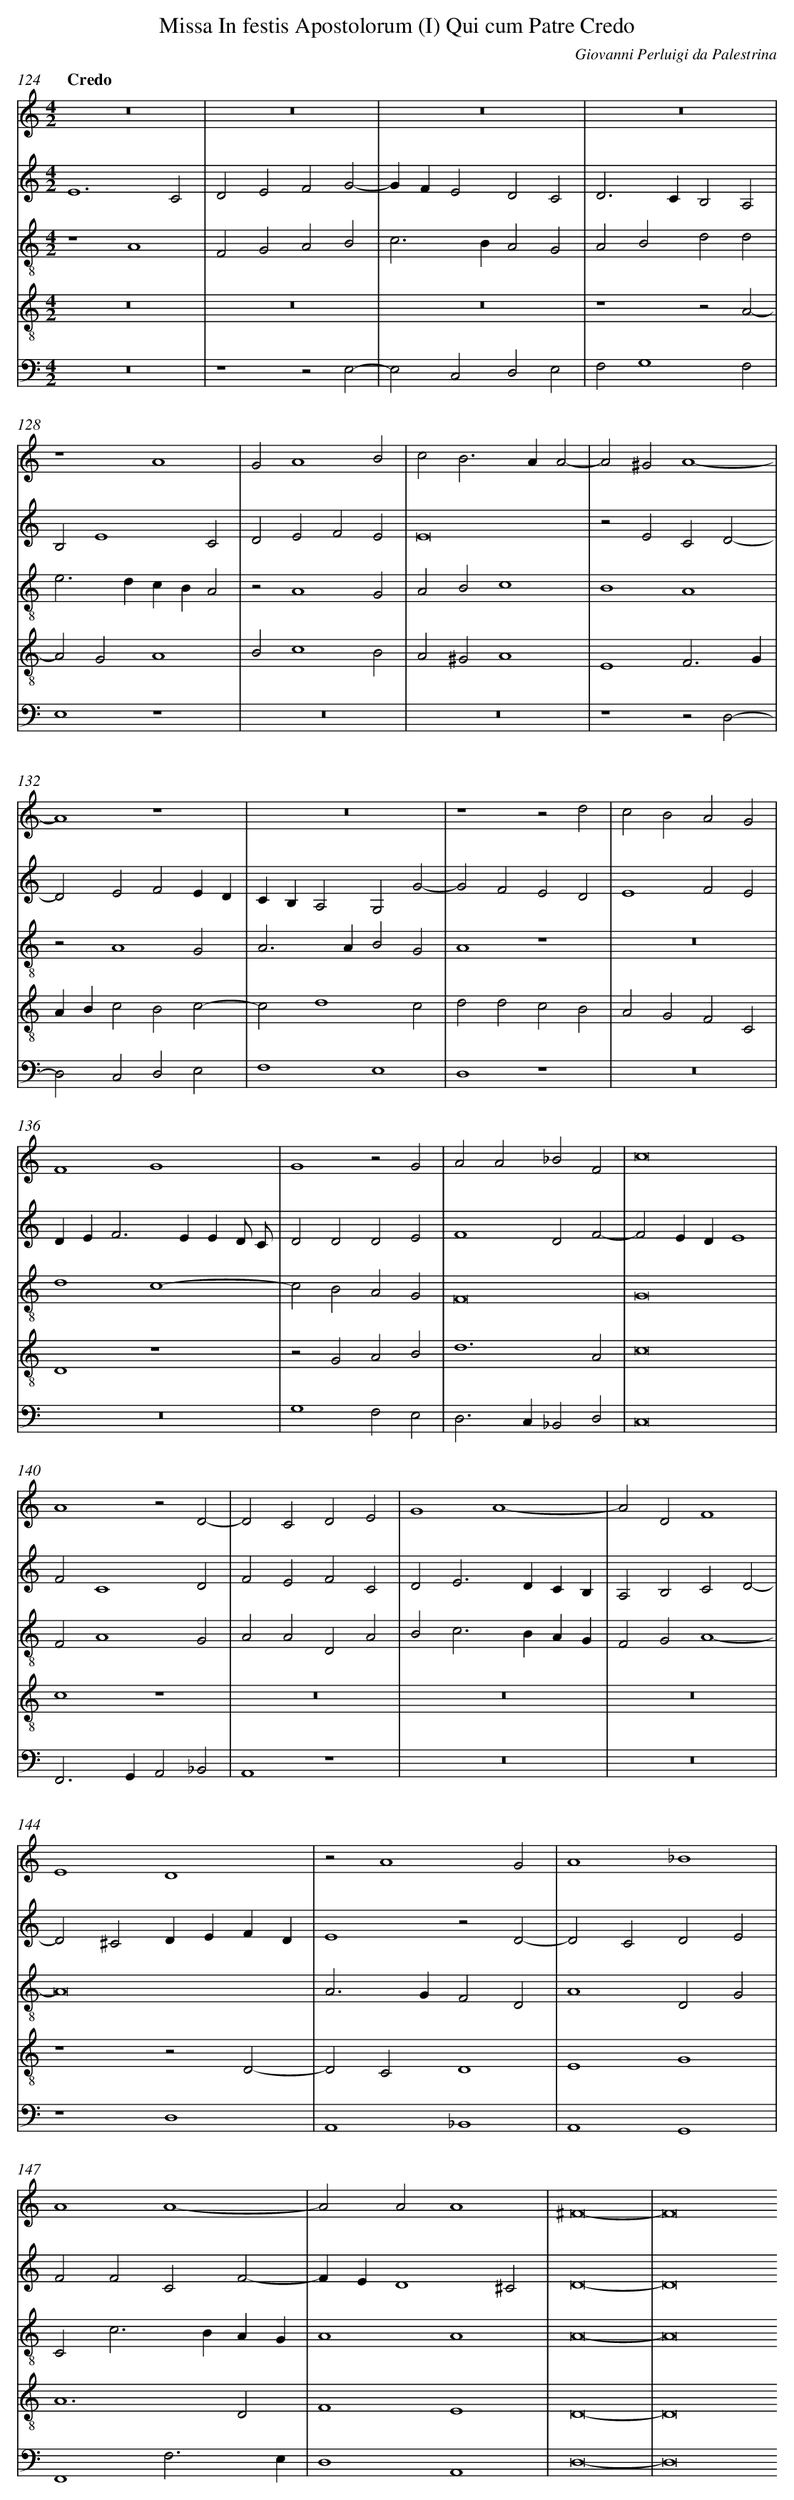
X:1
T: Missa In festis Apostolorum (I) Qui cum Patre Credo
C: Giovanni Perluigi da Palestrina
L: 1/4
M: 4/2
Q: "Credo"
V: 1 clef=treble
V: 2 clef=treble
V: 3 clef=treble-8
V: 4 clef=treble-8
V: 5 clef=bass
K: C
[V:1] z8 |
[V:2] E6C2 |
[V:3] z4A4 |
[V:4] z8 |
[V:5] z8 |
[V:1] z8 |
[V:2] D2E2F2G2- |
[V:3] F2G2A2B2 |
[V:4] z8 |
[V:5] z4z2E,2- |
[V:1] z8 |
[V:2] GFE2D2C2 |
[V:3] c2>B2A2G2 |
[V:4] z8 |
[V:5] E,2C,2D,2E,2 |
[V:1] z8 |
[V:2] D2>C2B,2A,2 |
[V:3] A2B2d2d2 |
[V:4] z4z2A2- |
[V:5] F,2G,4F,2 |
[V:1] z4A4 |
[V:2] B,2E4C2 |
[V:3] e2>d2cBA2 |
[V:4] A2G2A4 |
[V:5] E,4z4 |
[V:1] G2A4B2 |
[V:2] D2E2F2E2 |
[V:3] z2A4G2 |
[V:4] B2c4B2 |
[V:5] z8 |
[V:1] c2B2>A2A2- |
[V:2] E8 |
[V:3] A2B2c4 |
[V:4] A2^G2A4 |
[V:5] z8 |
[V:1] A2^G2A4- |
[V:2] z2E2C2D2- |
[V:3] B4A4 |
[V:4] E4F3G |
[V:5] z4z2D,2- |
[V:1] A4z4 |
[V:2] D2E2F2ED |
[V:3] z2A4G2 |
[V:4] ABc2B2c2- |
[V:5] D,2C,2D,2E,2 |
[V:1] z8 |
[V:2] CB,A,2G,2G2- |
[V:3] A2>A2B2G2 |
[V:4] c2d4c2 |
[V:5] F,4E,4 |
[V:1] z4z2d2 |
[V:2] G2F2E2D2 |
[V:3] A4z4 |
[V:4] d2d2c2B2 |
[V:5] D,4z4 |
[V:1] c2B2A2G2 |
[V:2] E4F2E2 |
[V:3] z8 |
[V:4] A2G2F2C2 |
[V:5] z8 |
[V:1] F4G4 |
[V:2] DE2<F2EED/ C/ |
[V:3] d4c4- |
[V:4] D4z4 |
[V:5] z8 |
[V:1] G4z2G2 |
[V:2] D2D2D2E2 |
[V:3] c2B2A2G2 |
[V:4] z2G2A2B2 |
[V:5] G,4F,2E,2 |
[V:1] A2A2_B2F2 |
[V:2] F4D2F2- |
[V:3] F8 |
[V:4] d6A2 |
[V:5] D,2>C,2_B,,2D,2 |
[V:1] c8 |
[V:2] F2EDE4 |
[V:3] G8 |
[V:4] c8 |
[V:5] C,8 |
[V:1] A4z2D2- |
[V:2] F2C4D2 |
[V:3] F2A4G2 |
[V:4] c4z4 |
[V:5] F,,2>G,,2A,,2_B,,2 |
[V:1] D2C2D2E2 |
[V:2] F2E2F2C2 |
[V:3] A2A2D2A2 |
[V:4] z8 |
[V:5] A,,4z4 |
[V:1] G4A4- |
[V:2] D2E2>D2CB, |
[V:3] B2c2>B2AG |
[V:4] z8 |
[V:5] z8 |
[V:1] A2D2F4 |
[V:2] A,2B,2C2D2- |
[V:3] F2G2A4- |
[V:4] z8 |
[V:5] z8 |
[V:1] E4D4 |
[V:2] D2^C2DEFD |
[V:3] A8 |
[V:4] z4z2D2- |
[V:5] z4D,4 |
[V:1] z2A4G2 |
[V:2] E4z2D2- |
[V:3] A2>G2F2D2 |
[V:4] D2C2D4 |
[V:5] A,,4_B,,4 |
[V:1] A4_B4 |
[V:2] D2C2D2E2 |
[V:3] A4D2G2 |
[V:4] E4G4 |
[V:5] A,,4G,,4 |
[V:1] A4A4- |
[V:2] F2F2C2F2- |
[V:3] C2c2>B2AG |
[V:4] A6D2 |
[V:5] F,,4F,3E, |
[V:1] A2A2A4 |
[V:2] FED4^C2 |
[V:3] A4A4 |
[V:4] F4E4 |
[V:5] D,4A,,4 |
[V:1] ^F8- |
[V:2] D8- |
[V:3] A8- |
[V:4] D8- |
[V:5] D,8- |
[V:1] F8
[V:2] D8
[V:3] A8
[V:4] D8
[V:5] D,8
